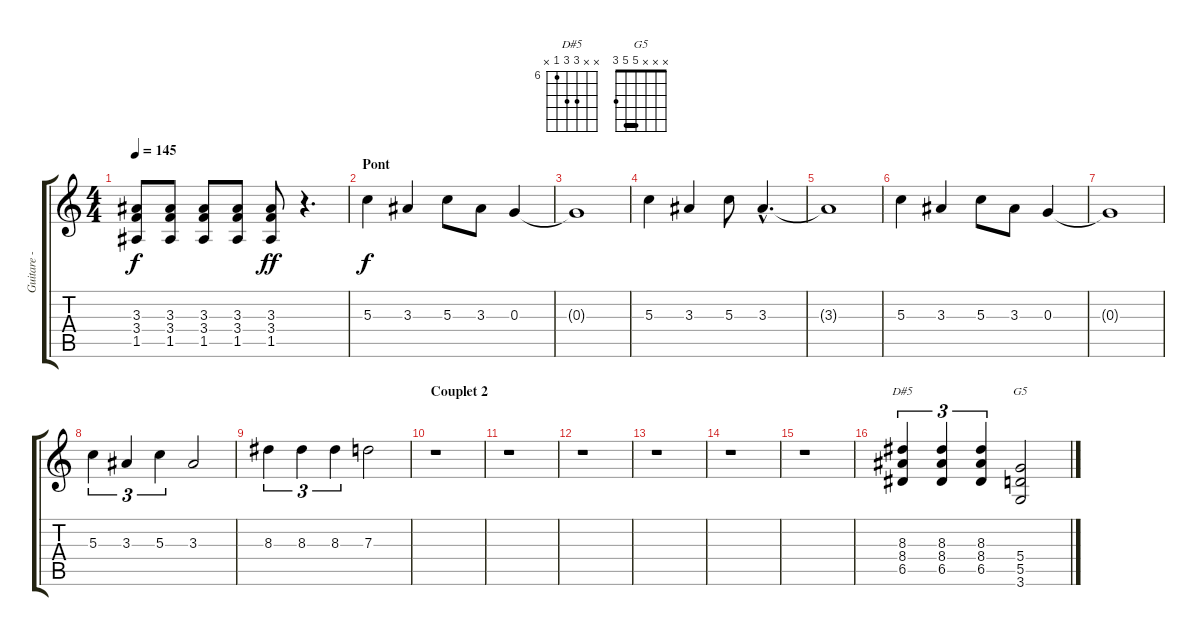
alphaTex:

\track ("Guitare - Bozo" "Guitare - ") {instrument electricguitarclean}
\staff {score tabs}
\tuning (E4 B3 G3 D3 A2 E2) {hide}
\chord ("D#5" x x 8 8 6 x) {firstfret 6}
\chord ("G5" x x x 5 5 3) {barre 5}
\ts (4 4)
\tempo 145
\clef g2
\ks c
(3.3 3.4 1.5).8{dy f} (3.3 3.4 1.5).8 (3.3 3.4 1.5).8 (3.3 3.4 1.5).8 (3.3 3.4 1.5).8{dy ff} r.4{d} |
\section ("" "Pont")
5.3.4{dy f volume 12} 3.3.4 5.3.8 3.3.8 0.3.4 |
0.3{t}.1 |
5.3.4 3.3.4 5.3.8 3.3{hac}.4{d} |
3.3{t}.1 |
5.3.4 3.3.4 5.3.8 3.3.8 0.3.4 |
0.3{t}.1 |
5.3.4{tu (3 2)} 3.3.4{tu (3 2)} 5.3.4{tu (3 2)} 3.3.2 |
8.3.4{tu (3 2)} 8.3.4{tu (3 2)} 8.3.4{tu (3 2)} 7.3.2 |
\section ("" "Couplet 2")
r.1 |
r.1 |
r.1 |
r.1 |
r.1 |
r.1 |
(8.3 8.4 6.5).4{tu (3 2) ch "D#5"} (8.3 8.4 6.5).4{tu (3 2)} (8.3 8.4 6.5).4{tu (3 2)} (5.4 5.5 3.6).2{ch "G5"}
